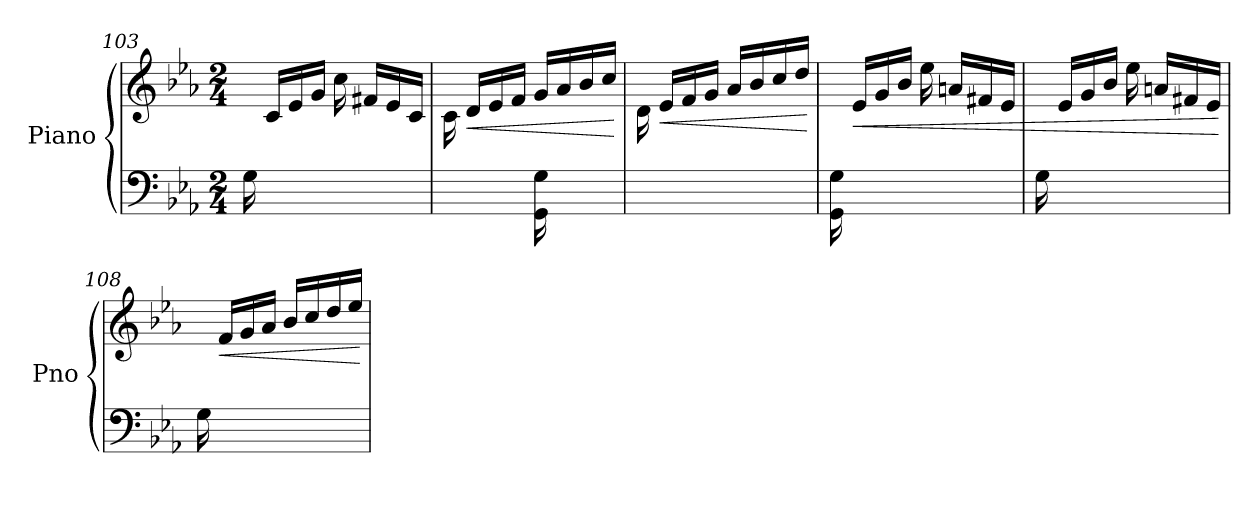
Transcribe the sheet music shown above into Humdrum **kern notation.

**kern	**kern	**dynam
*part1	*part1	*part1
*staff2	*staff1	*staff1/2
*I"Piano	*	*
*I'Pno	*	*
*clefF4	*clefG2	*
*k[b-e-a-]	*k[b-e-a-]	*
*M2/4	*M2/4	*
=103	=103	=103
*^	*	*
16G\	2ryy	16ryy	.
4..ryy	.	16c/LL	.
.	.	16e-/	.
.	.	16g/JJ	.
.	.	16cc\	.
.	.	16f#X/LL	.
.	.	16e-/	.
.	.	16c/JJ	.
*v	*v	*	*
!!LO:LB:g=z
=104	=104	=104
8ryy	16c\	.
!	!	!LO:HP:b
.	16d/LL	<
8ryy	16e-/	.
.	16f/JJ	.
16GG\ 16G\	16g/LL	.
16ryy	16a-/	.
8ryy	16b-/	.
.	16cc/JJ	.
.	.	[
=105	=105	=105
2ryy	16d\	.
!	!	!LO:HP:b
.	16e-/LL	<
.	16f/	.
.	16g/JJ	.
.	16a-/LL	.
.	16b-/	.
.	16cc/	.
.	16dd/JJ	.
.	.	[
=106	=106	=106
*^	*	*
16GG\ 16G\	2ryy	16ryy	.
!	!	!	!LO:HP:b
4..ryy	.	16e-/LL	<
.	.	16g/	.
.	.	16b-/JJ	.
.	.	16ee-\	.
.	.	16an/LL	.
.	.	16f#X/	.
.	.	16e-/JJ	.
=107	=107	=107	=107
16G\	2ryy	16ryy	.
4..ryy	.	16e-/LL	.
.	.	16g/	.
.	.	16b-/JJ	.
.	.	16ee-\	.
.	.	16an/LL	.
.	.	16f#X/	.
.	.	16e-/JJ	.
*v	*v	*	*
.	.	[
=108	=108	=108
*^	*	*
16G\	2ryy	16ryy	.
!	!	!	!LO:HP:b
4..ryy	.	16f/LL	<
.	.	16g/	.
.	.	16a-/JJ	.
.	.	16b-/LL	.
.	.	16cc/	.
.	.	16dd/	.
.	.	16ee-/JJ	.
*v	*v	*	*
.	.	[
=	=	=
*-	*-	*-
